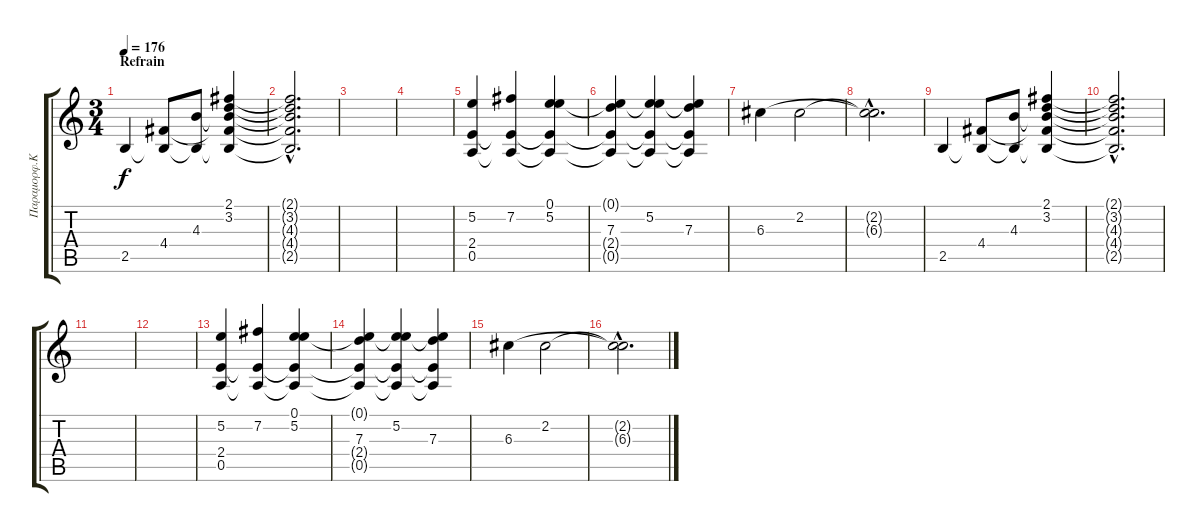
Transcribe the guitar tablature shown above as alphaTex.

\track ("Παραμορφ.Κιθάρα" "Παραμορφ.Κ") {instrument distortionguitar}
\staff {score tabs}
\tuning (E4 B3 G3 D3 A2 E2) {hide}
\ts (3 4)
\section ("" "Refrain")
\tempo 176
\clef g2
\ks c
2.5.4{dy f volume 11} (4.4 2.5{t}).8 (4.3 2.5{t}).8 (2.1 3.2 4.3{t} 4.4{t} 2.5{t}).4 |
(2.1{hac t} 3.2{hac t} 4.3{hac t} 4.4{hac t} 2.5{hac t}).2{d} |
|
|
(5.2 2.4 0.5).4 (7.2 2.4{t} 0.5{t}).4 (0.1 5.2 2.4{t} 0.5{t}).4 |
(0.1{t} 7.3 2.4{t} 0.5{t}).4 (0.1{t} 5.2 2.4{t} 0.5{t}).4 (0.1{t} 7.3 2.4{t} 0.5{t}).4 |
6.3.4 2.2.2 |
(2.2{hac t} 6.3{hac t}).2{d} |
2.5.4 (4.4 2.5{t}).8 (4.3 2.5{t}).8 (2.1 3.2 4.3{t} 4.4{t} 2.5{t}).4 |
(2.1{hac t} 3.2{hac t} 4.3{hac t} 4.4{hac t} 2.5{hac t}).2{d} |
|
|
(5.2 2.4 0.5).4 (7.2 2.4{t} 0.5{t}).4 (0.1 5.2 2.4{t} 0.5{t}).4 |
(0.1{t} 7.3 2.4{t} 0.5{t}).4 (0.1{t} 5.2 2.4{t} 0.5{t}).4 (0.1{t} 7.3 2.4{t} 0.5{t}).4 |
6.3.4 2.2.2 |
(2.2{hac t} 6.3{hac t}).2{d}
